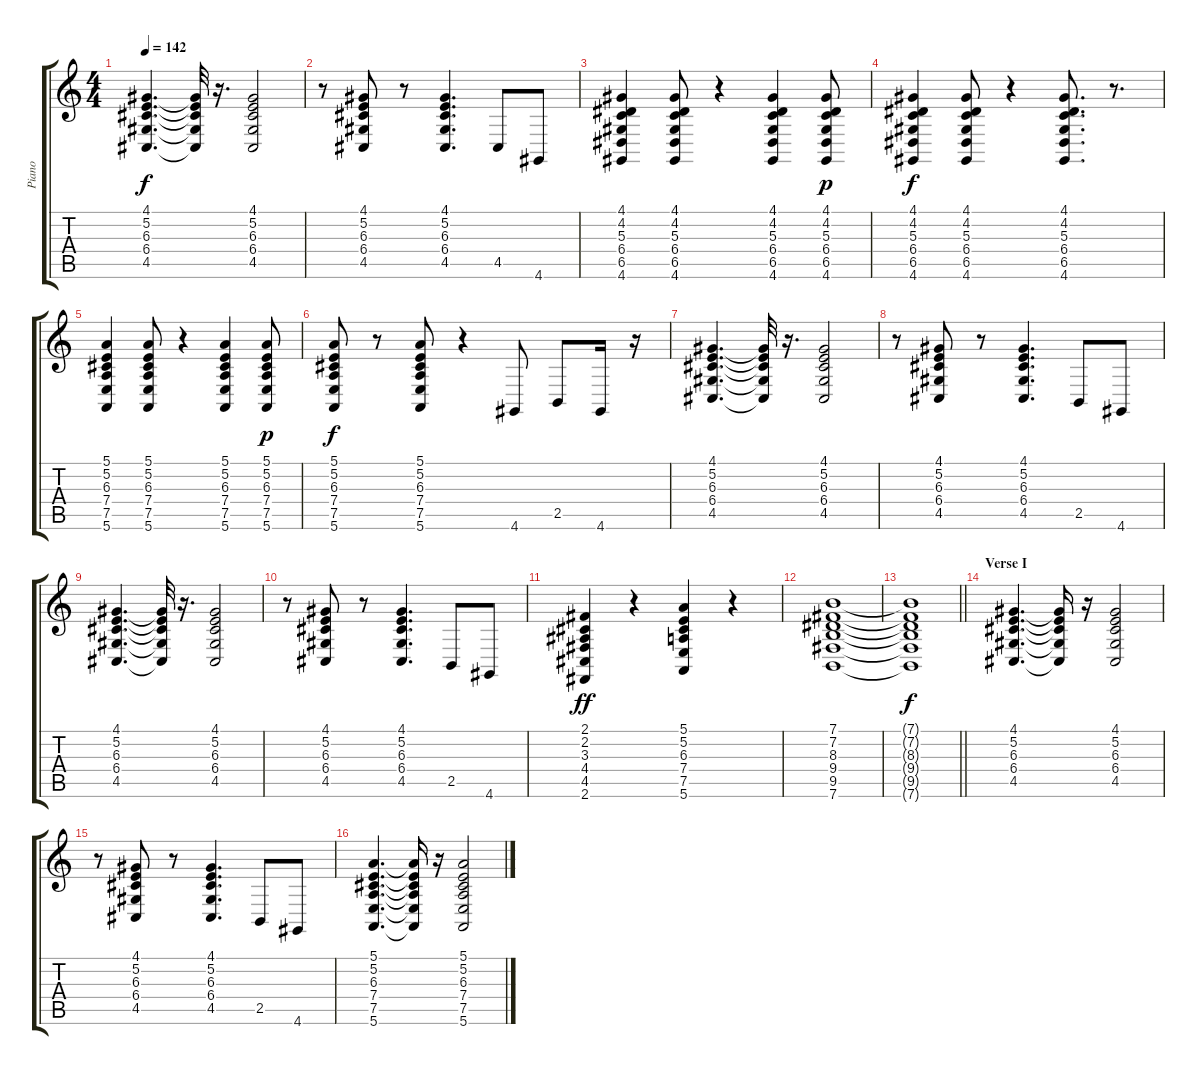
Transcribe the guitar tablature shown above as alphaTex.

\track ("Piano" "Piano") {instrument brightacousticpiano}
\staff {score tabs}
\tuning (E4 B3 G3 D3 A2 E2) {hide}
\ts (4 4)
\tempo 142
\clef g2
\ks c
(4.1 5.2 6.3 6.4 4.5).4{d dy f} (4.1{t} 5.2{t} 6.3{t} 6.4{t} 4.5{t}).32 r.16{d} (4.1 5.2 6.3 6.4 4.5).2 |
r.8 (4.1 5.2 6.3 6.4 4.5).8 r.8 (4.1 5.2 6.3 6.4 4.5).4{d} 4.5.8 4.6.8 |
(4.1 4.2 5.3 6.4 6.5 4.6).4 (4.1 4.2 5.3 6.4 6.5 4.6).8 r.4 (4.1 4.2 5.3 6.4 6.5 4.6).4 (4.1 4.2 5.3 6.4 6.5 4.6).8{dy p} |
(4.1 4.2 5.3 6.4 6.5 4.6).4{dy f} (4.1 4.2 5.3 6.4 6.5 4.6).8 r.4 (4.1 4.2 5.3 6.4 6.5 4.6).8{d} r.8{d} |
(5.1 5.2 6.3 7.4 7.5 5.6).4 (5.1 5.2 6.3 7.4 7.5 5.6).8 r.4 (5.1 5.2 6.3 7.4 7.5 5.6).4 (5.1 5.2 6.3 7.4 7.5 5.6).8{dy p} |
(5.1 5.2 6.3 7.4 7.5 5.6).8{dy f} r.8 (5.1 5.2 6.3 7.4 7.5 5.6).8 r.4 4.6.8 2.5.8 4.6.16 r.16 |
(4.1 5.2 6.3 6.4 4.5).4{d} (4.1{t} 5.2{t} 6.3{t} 6.4{t} 4.5{t}).32 r.16{d} (4.1 5.2 6.3 6.4 4.5).2 |
r.8 (4.1 5.2 6.3 6.4 4.5).8 r.8 (4.1 5.2 6.3 6.4 4.5).4{d} 2.5.8 4.6.8 |
(4.1 5.2 6.3 6.4 4.5).4{d} (4.1{t} 5.2{t} 6.3{t} 6.4{t} 4.5{t}).32 r.16{d} (4.1 5.2 6.3 6.4 4.5).2 |
r.8 (4.1 5.2 6.3 6.4 4.5).8 r.8 (4.1 5.2 6.3 6.4 4.5).4{d} 2.5.8 4.6.8 |
(2.1 2.2 3.3 4.4 4.5 2.6).4{dy ff} r.4 (5.1 5.2 6.3 7.4 7.5 5.6).4 r.4 |
(7.1 7.2 8.3 9.4 9.5 7.6).1 |
\barLineRight lightlight
(7.1{t} 7.2{t} 8.3{t} 9.4{t} 9.5{t} 7.6{t}).1{dy f} |
\section ("" "Verse I")
(4.1 5.2 6.3 6.4 4.5).4{d} (4.1{t} 5.2{t} 6.3{t} 6.4{t} 4.5{t}).16 r.16 (4.1 5.2 6.3 6.4 4.5).2 |
r.8 (4.1 5.2 6.3 6.4 4.5).8 r.8 (4.1 5.2 6.3 6.4 4.5).4{d} 2.5.8 4.6.8 |
(5.1 5.2 6.3 7.4 7.5 5.6).4{d} (5.1{t} 5.2{t} 6.3{t} 7.4{t} 7.5{t} 5.6{t}).16 r.16 (5.1 5.2 6.3 7.4 7.5 5.6).2
